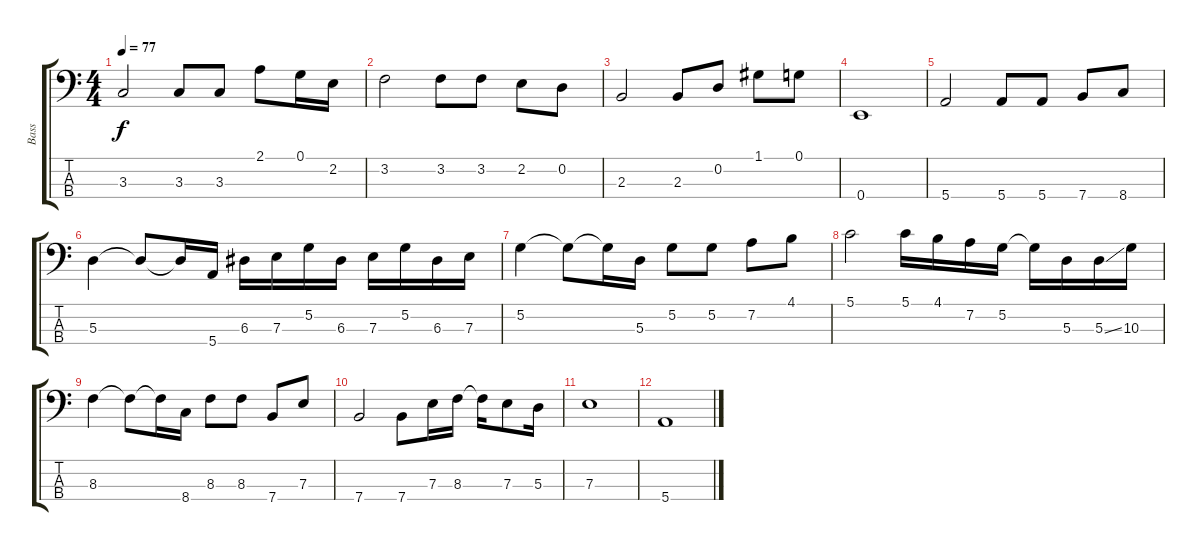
\track ("Bass" "Bass") {instrument electricbassfinger}
\staff {score tabs}
\tuning (G2 D2 A1 E1) {hide}
\ts (4 4)
\tempo 77
\clef f4
\ks c
3.3.2{dy f} 3.3.8 3.3.8 2.1.8 0.1.16 2.2.16 |
3.2.2 3.2.8 3.2.8 2.2.8 0.2.8 |
2.3.2 2.3.8 0.2.8 1.1.8 0.1.8 |
0.4.1 |
5.4.2 5.4.8 5.4.8 7.4.8 8.4.8 |
5.3.4 5.3{t}.8 5.3{t}.16 5.4.16 6.3.16 7.3.16 5.2.16 6.3.16 7.3.16 5.2.16 6.3.16 7.3.16 |
5.2.4 5.2{t}.8 5.2{t}.16 5.3.16 5.2.8 5.2.8 7.2.8 4.1.8 |
5.1.2 5.1.16 4.1.16 7.2.16 5.2.16 5.2{t}.16 5.3.16 5.3{ss}.16 10.3.16 |
8.3.4 8.3{t}.8 8.3{t}.16 8.4.16 8.3.8 8.3.8 7.4.8 7.3.8 |
7.4.2 7.4.8 7.3.16 8.3.16 8.3{t}.16 7.3.8 5.3.16 |
7.3.1 |
5.4.1
